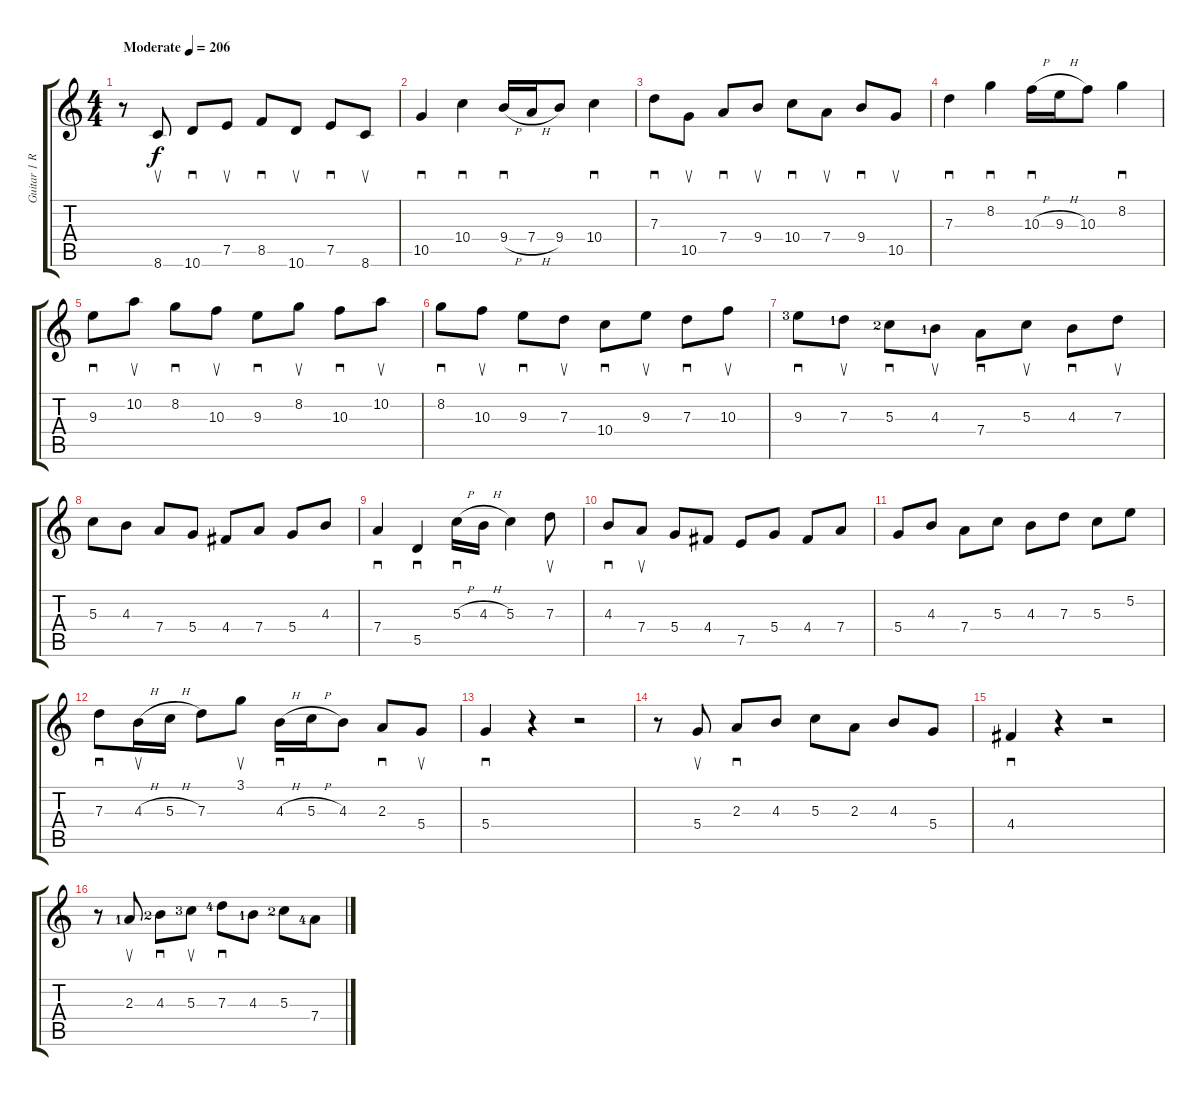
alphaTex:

\track ("Guitar 1 Right" "Guitar 1 R") {instrument acousticguitarsteel}
\staff {score tabs}
\tuning (E4 B3 G3 D3 A2 E2) {hide}
\ts (4 4)
\tempo (206 "Moderate")
\clef g2
\ks c
r.8{dy f instrument acousticguitarsteel} 8.6.8{su} 10.6.8{sd} 7.5.8{su} 8.5.8{sd} 10.6.8{su} 7.5.8{sd} 8.6.8{su} |
10.5.4{sd} 10.4.4{sd} 9.4{h}.16{sd} 7.4{h}.16 9.4.8 10.4.4{sd} |
7.3.8{sd} 10.5.8{su} 7.4.8{sd} 9.4.8{su} 10.4.8{sd} 7.4.8{su} 9.4.8{sd} 10.5.8{su} |
7.3.4{sd} 8.2.4{sd} 10.3{h}.16{sd} 9.3{h}.16 10.3.8 8.2.4{sd} |
9.3.8{sd} 10.2.8{su} 8.2.8{sd} 10.3.8{su} 9.3.8{sd} 8.2.8{su} 10.3.8{sd} 10.2.8{su} |
8.2.8{sd} 10.3.8{su} 9.3.8{sd} 7.3.8{su} 10.4.8{sd} 9.3.8{su} 7.3.8{sd} 10.3.8{su} |
9.3{lf 4}.8{sd} 7.3{lf 2}.8{su} 5.3{lf 3}.8{sd} 4.3{lf 2}.8{su} 7.4.8{sd} 5.3.8{su} 4.3.8{sd} 7.3.8{su} |
5.3.8 4.3.8 7.4.8 5.4.8 4.4.8 7.4.8 5.4.8 4.3.8 |
7.4.4{sd} 5.5.4{sd} 5.3{h}.16{sd} 4.3{h}.16 5.3.4 7.3.8{su} |
4.3.8{sd} 7.4.8{su} 5.4.8 4.4.8 7.5.8 5.4.8 4.4.8 7.4.8 |
5.4.8 4.3.8 7.4.8 5.3.8 4.3.8 7.3.8 5.3.8 5.2.8 |
7.3.8{sd} 4.3{h}.16{su} 5.3{h}.16 7.3.8 3.1.8{su} 4.3{h}.16{sd} 5.3{h}.16 4.3.8 2.3.8{sd} 5.4.8{su} |
5.4.4{sd} r.4 r.2 |
r.8 5.4.8{su} 2.3.8{sd} 4.3.8 5.3.8 2.3.8 4.3.8 5.4.8 |
4.4.4{sd} r.4 r.2 |
r.8 2.3{lf 2}.8{su} 4.3{lf 3}.8{sd} 5.3{lf 4}.8{su} 7.3{lf 5}.8{sd} 4.3{lf 2}.8 5.3{lf 3}.8 7.4{lf 5}.8
